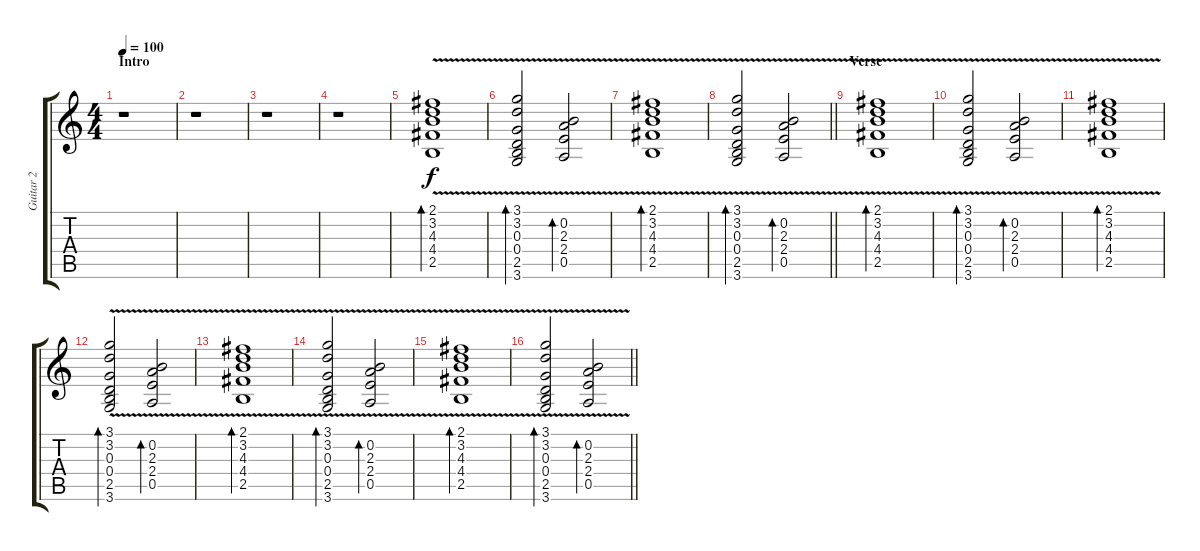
\track ("Guitar 2" "Guitar 2") {instrument electricguitarjazz}
\staff {score tabs}
\tuning (E4 B3 G3 D3 A2 E2) {hide}
\ts (4 4)
\section ("" "Intro")
\tempo 100
\clef g2
\ks c
r.1{dy f instrument electricguitarjazz} |
r.1 |
r.1 |
r.1 |
(2.1 3.2 4.3 4.4{v} 2.5).1{bd 60} |
(3.1 3.2 0.3 0.4{v} 2.5 3.6).2{bd 60} (0.2 2.3 2.4{v} 0.5).2{bd 60} |
(2.1 3.2 4.3 4.4{v} 2.5).1{bd 60} |
\barLineRight lightlight
(3.1 3.2 0.3 0.4{v} 2.5 3.6).2{bd 60} (0.2 2.3 2.4{v} 0.5).2{bd 60} |
\section ("" "Verse")
(2.1 3.2 4.3 4.4{v} 2.5).1{bd 60} |
(3.1 3.2 0.3 0.4{v} 2.5 3.6).2{bd 60} (0.2 2.3 2.4{v} 0.5).2{bd 60} |
(2.1 3.2 4.3 4.4{v} 2.5).1{bd 60} |
(3.1 3.2 0.3 0.4{v} 2.5 3.6).2{bd 60} (0.2 2.3 2.4{v} 0.5).2{bd 60} |
(2.1 3.2 4.3 4.4{v} 2.5).1{bd 60} |
(3.1 3.2 0.3 0.4{v} 2.5 3.6).2{bd 60} (0.2 2.3 2.4{v} 0.5).2{bd 60} |
(2.1 3.2 4.3 4.4{v} 2.5).1{bd 60} |
\barLineRight lightlight
(3.1 3.2 0.3 0.4{v} 2.5 3.6).2{bd 60} (0.2 2.3 2.4{v} 0.5).2{bd 60}
